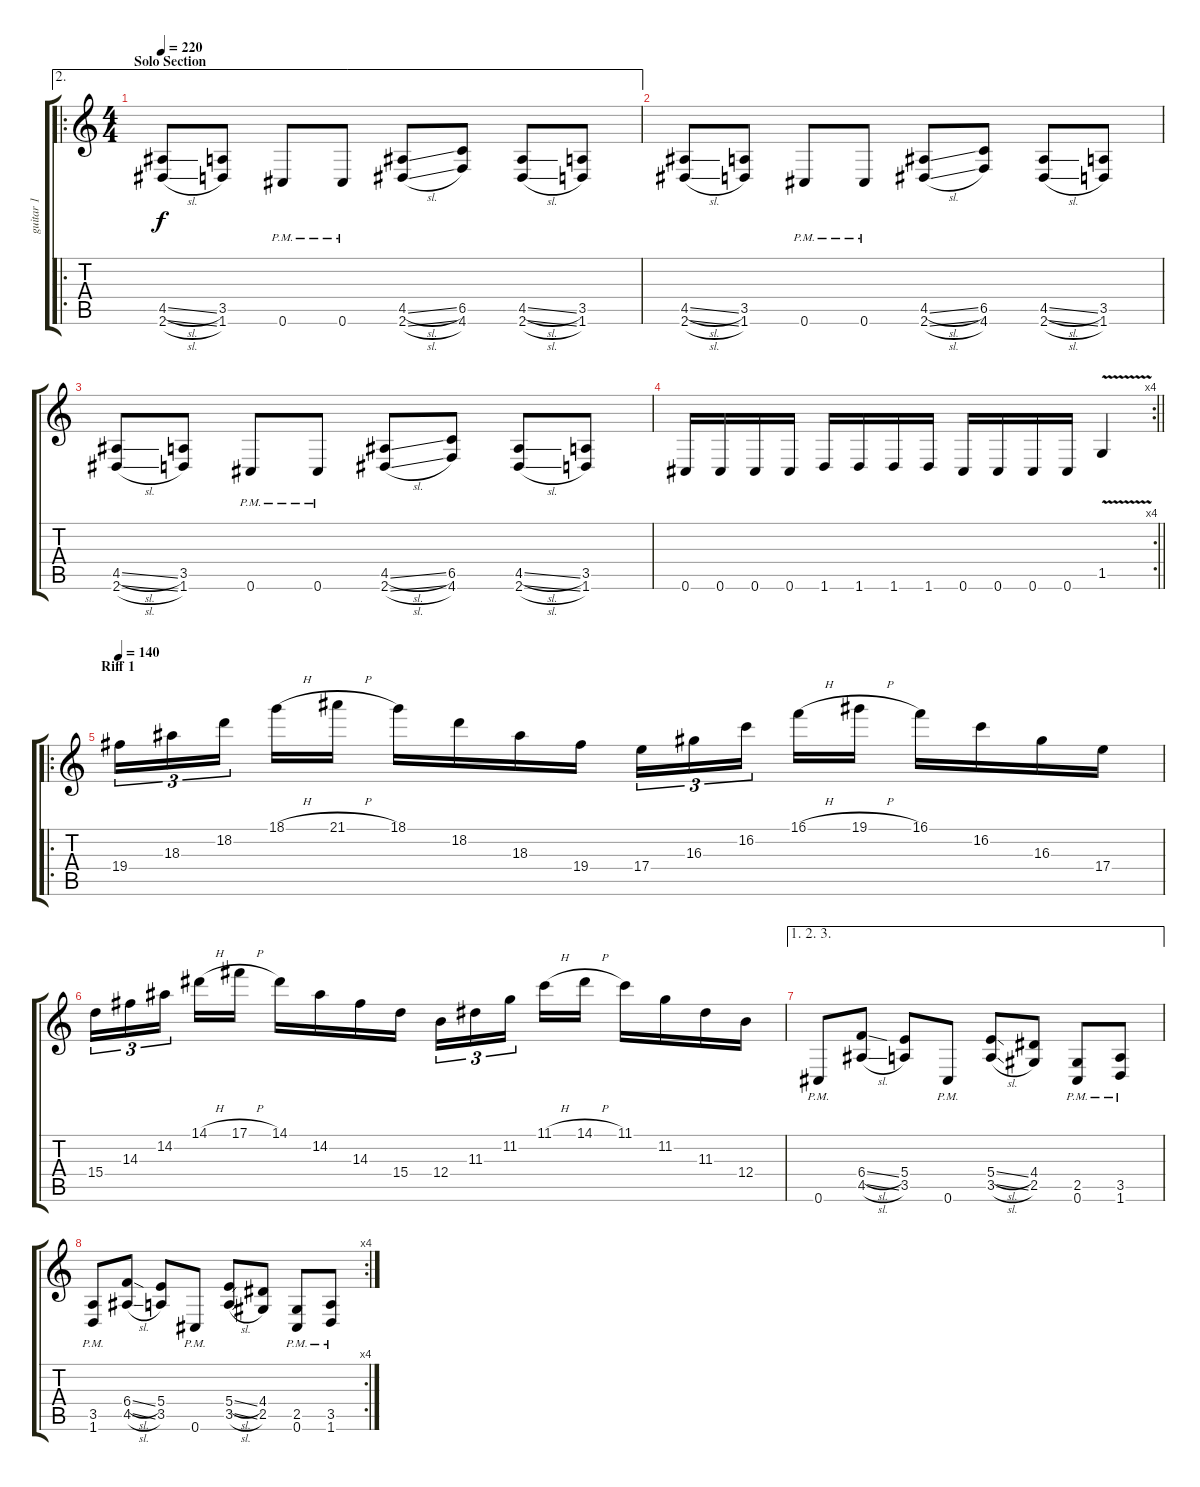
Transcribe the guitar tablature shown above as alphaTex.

\track ("guitar 1" "guitar 1") {instrument distortionguitar}
\staff {score tabs}
\tuning (Db4 Ab3 E3 B2 Gb2 Db2) {hide}
\ae 2
\ro
\ts (4 4)
\section ("" "Solo Section")
\tempo 220
\clef g2
\ks c
(4.5{sl} 2.6{sl}).8{dy f instrument distortionguitar} (3.5 1.6).8 0.6{pm}.8 0.6{pm}.8 (4.5{sl} 2.6{sl}).8 (6.5 4.6).8 (4.5{sl} 2.6{sl}).8 (3.5 1.6).8 |
(4.5{sl} 2.6{sl}).8 (3.5 1.6).8 0.6{pm}.8 0.6{pm}.8 (4.5{sl} 2.6{sl}).8 (6.5 4.6).8 (4.5{sl} 2.6{sl}).8 (3.5 1.6).8 |
(4.5{sl} 2.6{sl}).8 (3.5 1.6).8 0.6{pm}.8 0.6{pm}.8 (4.5{sl} 2.6{sl}).8 (6.5 4.6).8 (4.5{sl} 2.6{sl}).8 (3.5 1.6).8 |
\rc 4
\barLineRight lightlight
0.6.16 0.6.16 0.6.16 0.6.16 1.6.16 1.6.16 1.6.16 1.6.16 0.6.16 0.6.16 0.6.16 0.6.16 1.5{v}.4{instrument guitarharmonics} |
\ro
\section ("" "Riff 1")
\tempo 140
19.4.16{tu (3 2) instrument distortionguitar} 18.3.16{tu (3 2)} 18.2.16{tu (3 2) beam splitsecondary} 18.1{h}.16 21.1{h}.16 18.1.16 18.2.16 18.3.16 19.4.16 17.4.16{tu (3 2)} 16.3.16{tu (3 2)} 16.2.16{tu (3 2) beam splitsecondary} 16.1{h}.16 19.1{h}.16 16.1.16 16.2.16 16.3.16 17.4.16 |
15.4.16{tu (3 2)} 14.3.16{tu (3 2)} 14.2.16{tu (3 2) beam splitsecondary} 14.1{h}.16 17.1{h}.16 14.1.16 14.2.16 14.3.16 15.4.16 12.4.16{tu (3 2)} 11.3.16{tu (3 2)} 11.2.16{tu (3 2) beam splitsecondary} 11.1{h}.16 14.1{h}.16 11.1.16 11.2.16 11.3.16 12.4.16 |
\ae (1 2 3)
0.6{pm}.8 (6.4{sl} 4.5{sl}).8 (5.4 3.5).8 0.6{pm}.8 (5.4{sl} 3.5{sl}).8 (4.4 2.5).8 (2.5{pm} 0.6{pm}).8 (3.5{pm} 1.6{pm}).8 |
\rc 4
(3.5{pm} 1.6{pm}).8 (6.4{sl} 4.5{sl}).8 (5.4 3.5).8 0.6{pm}.8 (5.4{sl} 3.5{sl}).8 (4.4 2.5).8 (2.5{pm} 0.6{pm}).8 (3.5{pm} 1.6{pm}).8
